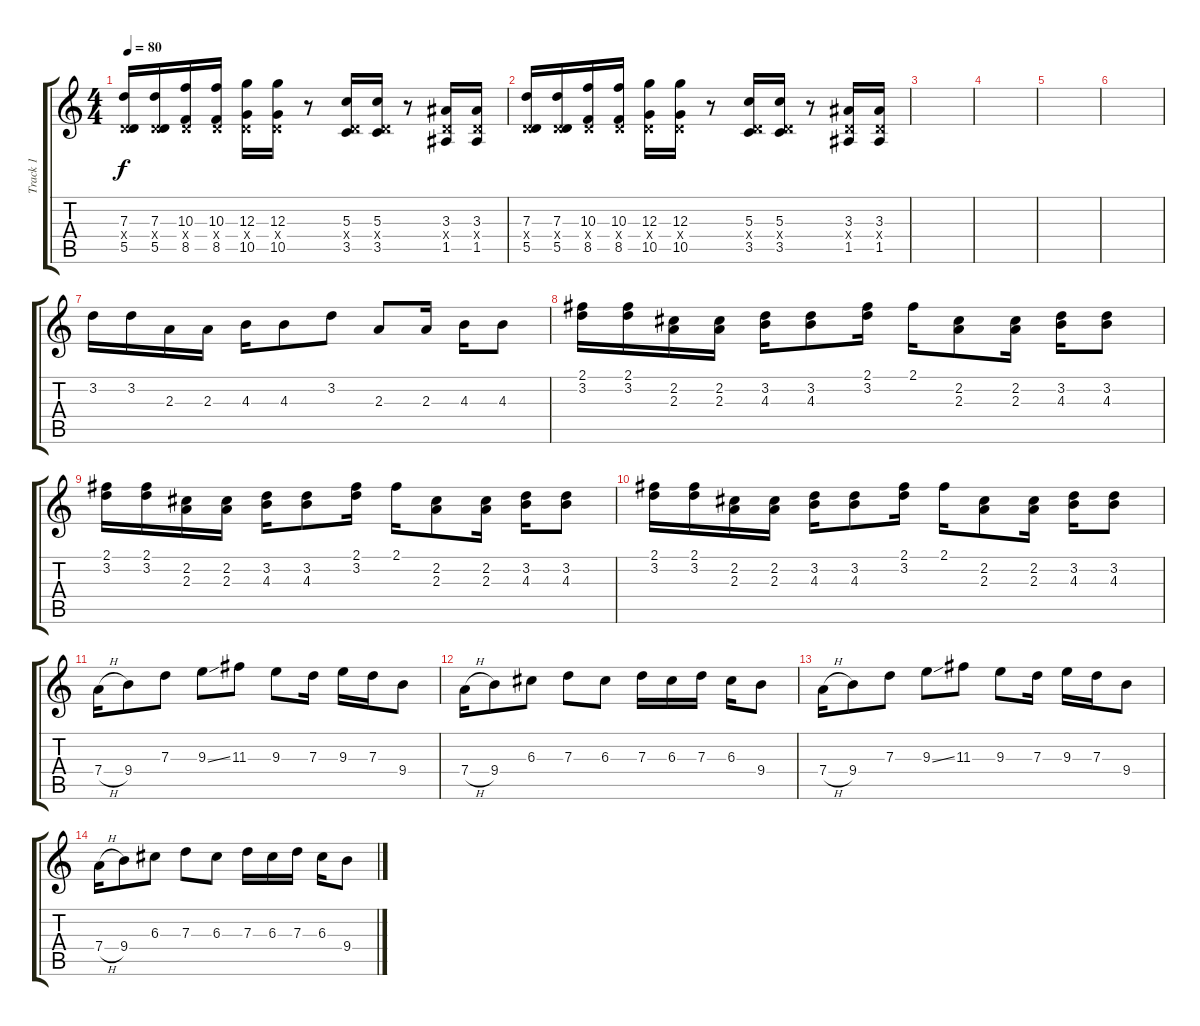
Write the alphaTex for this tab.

\track ("Track 1" "Track 1") {instrument overdrivenguitar}
\staff {score tabs}
\tuning (E4 B3 G3 D3 A2 E2) {hide}
\ts (4 4)
\tempo 80
\clef g2
\ks c
(7.3 0.4{x} 5.5).16{dy f} (7.3 0.4{x} 5.5).16 (10.3 0.4{x} 8.5).16 (10.3 0.4{x} 8.5).16 (12.3 0.4{x} 10.5).16 (12.3 0.4{x} 10.5).16 r.8 (5.3 0.4{x} 3.5).16 (5.3 0.4{x} 3.5).16 r.8 (3.3 0.4{x} 1.5).16 (3.3 0.4{x} 1.5).16 |
(7.3 0.4{x} 5.5).16 (7.3 0.4{x} 5.5).16 (10.3 0.4{x} 8.5).16 (10.3 0.4{x} 8.5).16 (12.3 0.4{x} 10.5).16 (12.3 0.4{x} 10.5).16 r.8 (5.3 0.4{x} 3.5).16 (5.3 0.4{x} 3.5).16 r.8 (3.3 0.4{x} 1.5).16 (3.3 0.4{x} 1.5).16 |
|
|
|
|
3.2.16 3.2.16 2.3.16 2.3.16 4.3.16 4.3.8 3.2.8 2.3.8 2.3.16 4.3.16 4.3.8 |
(2.1 3.2).16 (2.1 3.2).16 (2.2 2.3).16 (2.2 2.3).16 (3.2 4.3).16 (3.2 4.3).8 (2.1 3.2).16 2.1.16 (2.2 2.3).8 (2.2 2.3).16 (3.2 4.3).16 (3.2 4.3).8 |
(2.1 3.2).16 (2.1 3.2).16 (2.2 2.3).16 (2.2 2.3).16 (3.2 4.3).16 (3.2 4.3).8 (2.1 3.2).16 2.1.16 (2.2 2.3).8 (2.2 2.3).16 (3.2 4.3).16 (3.2 4.3).8 |
(2.1 3.2).16 (2.1 3.2).16 (2.2 2.3).16 (2.2 2.3).16 (3.2 4.3).16 (3.2 4.3).8 (2.1 3.2).16 2.1.16 (2.2 2.3).8 (2.2 2.3).16 (3.2 4.3).16 (3.2 4.3).8 |
7.4{h}.16 9.4.8 7.3.8 9.3{ss}.8 11.3.8 9.3.8 7.3.16 9.3.16 7.3.16 9.4.8 |
7.4{h}.16 9.4.8 6.3.8 7.3.8 6.3.8 7.3.16 6.3.16 7.3.16 6.3.16 9.4.8 |
7.4{h}.16 9.4.8 7.3.8 9.3{ss}.8 11.3.8 9.3.8 7.3.16 9.3.16 7.3.16 9.4.8 |
7.4{h}.16 9.4.8 6.3.8 7.3.8 6.3.8 7.3.16 6.3.16 7.3.16 6.3.16 9.4.8
